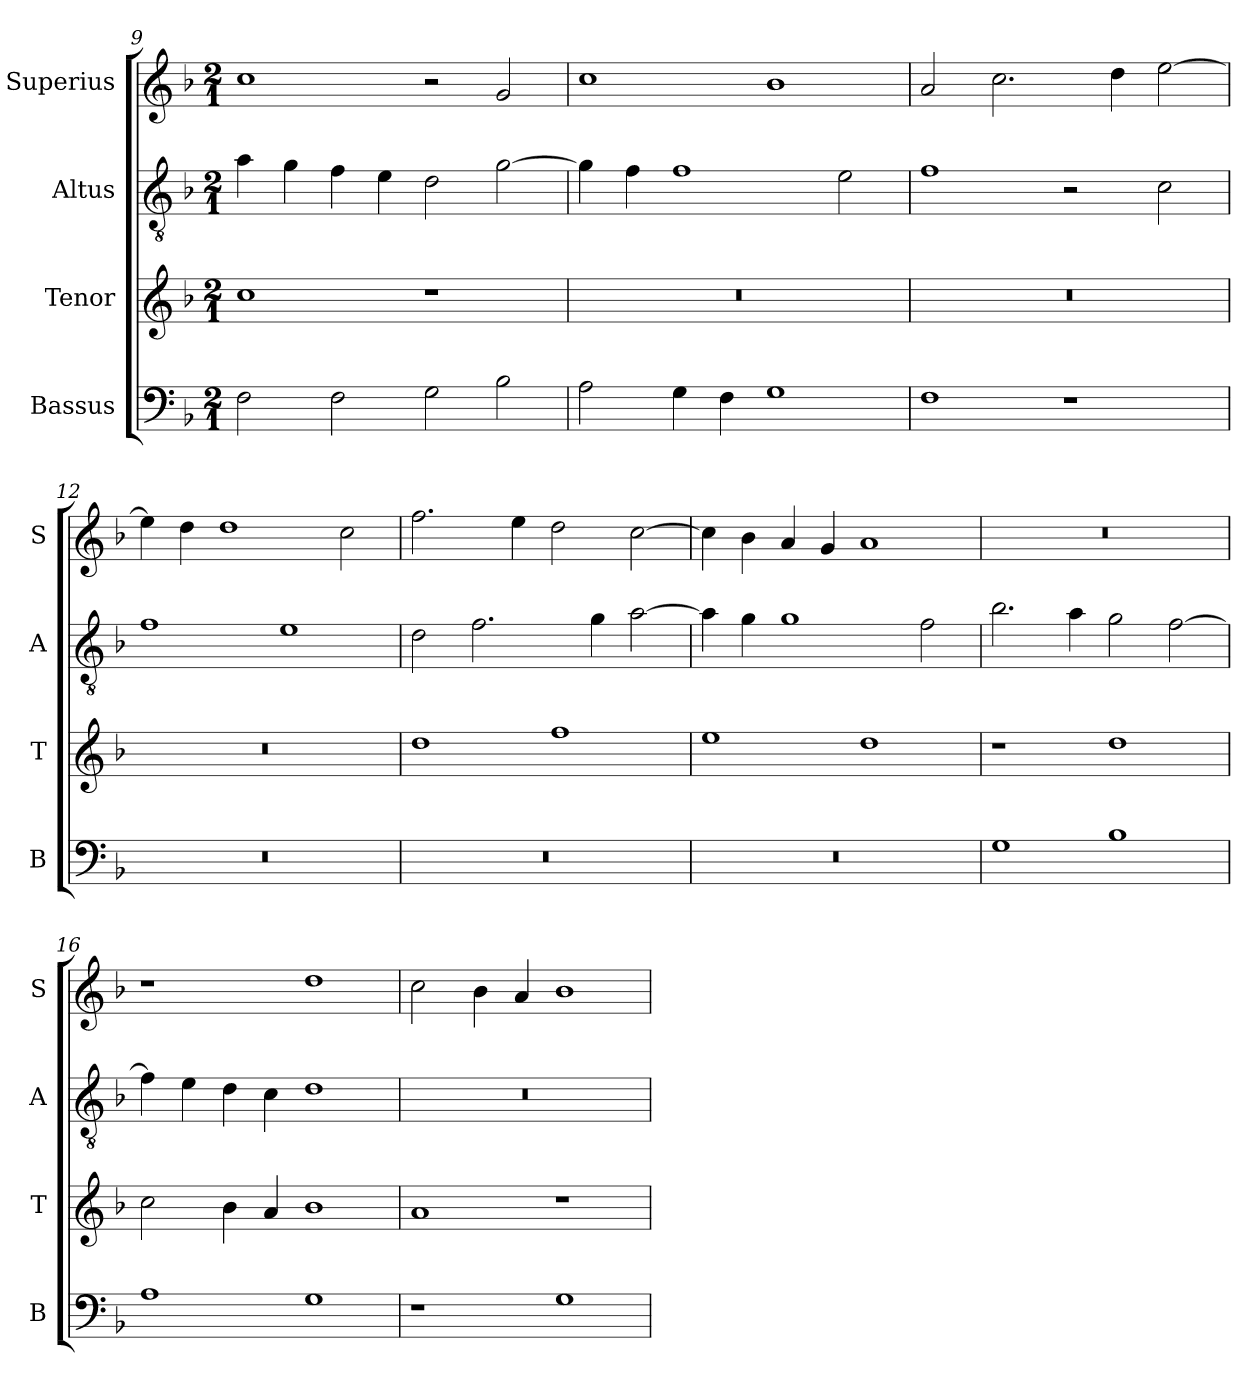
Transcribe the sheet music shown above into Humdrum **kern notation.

**kern	**kern	**kern	**kern
*part4	*part3	*part2	*part1
*staff4	*staff3	*staff2	*staff1
*I"Bassus	*I"Tenor	*I"Altus	*I"Superius
*I'B	*I'T	*I'A	*I'S
*clefF4	*clefG2	*clefGv2	*clefG2
*k[b-]	*k[b-]	*k[b-]	*k[b-]
*F:	*F:	*F:	*F:
*M2/1	*M2/1	*M2/1	*M2/1
=9	=9	=9	=9
2F	1cc	4a	1cc
.	.	4g	.
2F	.	4f	.
.	.	4e	.
2G	1r	2d	2r
2B-	.	[2g	2g
=10	=10	=10	=10
2A	0r	4g]	1cc
.	.	4f	.
4G	.	1f	.
4F	.	.	.
1G	.	.	1b-
.	.	2e	.
=11	=11	=11	=11
1F	0r	1f	2a
.	.	.	2.cc
1r	.	2r	.
.	.	.	4dd
.	.	2c	[2ee
=12	=12	=12	=12
0r	0r	1f	4ee]
.	.	.	4dd
.	.	.	1dd
.	.	1e	.
.	.	.	2cc
=13	=13	=13	=13
0r	1dd	2d	2.ff
.	.	2.f	.
.	.	.	4ee
.	1ff	.	2dd
.	.	4g	.
.	.	[2a	[2cc
=14	=14	=14	=14
0r	1ee	4a]	4cc]
.	.	4g	4b-
.	.	1g	4a
.	.	.	4g
.	1dd	.	1a
.	.	2f	.
=15	=15	=15	=15
1G	1r	2.b-	0r
.	.	4a	.
1B-	1dd	2g	.
.	.	[2f	.
=16	=16	=16	=16
1A	2cc	4f]	1r
.	.	4e	.
.	4b-	4d	.
.	4a	4c	.
1G	1b-	1d	1dd
=17	=17	=17	=17
1r	1a	0r	2cc
.	.	.	4b-
.	.	.	4a
1G	1r	.	1b-
=	=	=	=
*-	*-	*-	*-
